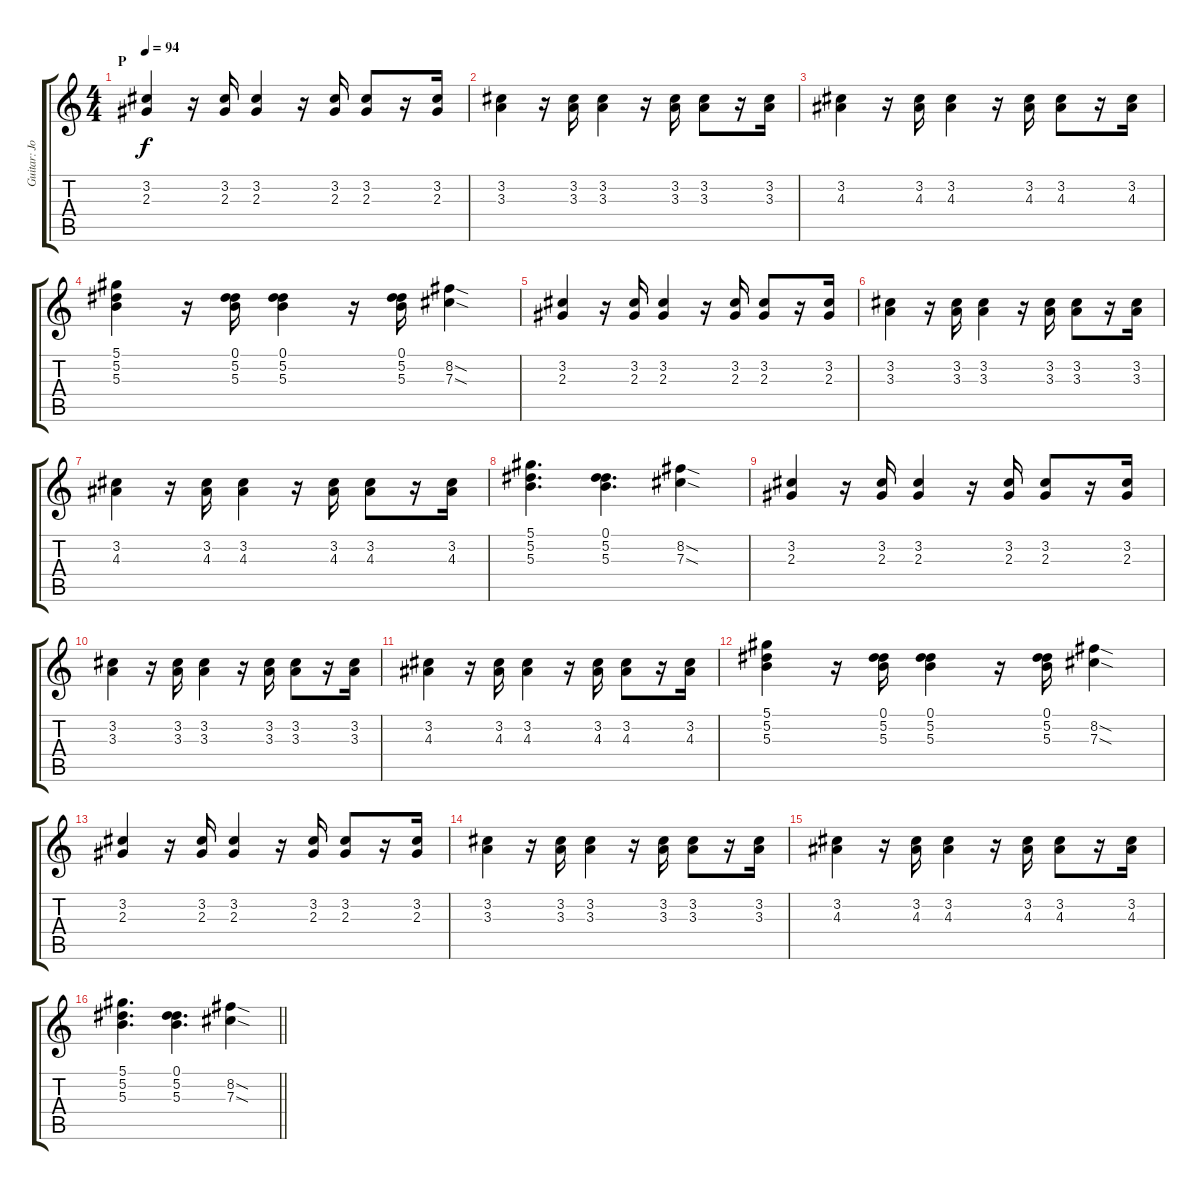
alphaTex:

\track ("Guitar: Jon" "Guitar: Jo") {instrument distortionguitar}
\staff {score tabs}
\tuning (Eb4 Bb3 Gb3 Db3 Ab2 Eb2) {hide}
\ts (4 4)
\section ("" "P")
\tempo 94
\clef g2
\ks c
(3.2 2.3).4{dy f} r.16 (3.2 2.3).16 (3.2 2.3).4 r.16 (3.2 2.3).16 (3.2 2.3).8 r.16 (3.2 2.3).16 |
(3.2 3.3).4 r.16 (3.2 3.3).16 (3.2 3.3).4 r.16 (3.2 3.3).16 (3.2 3.3).8 r.16 (3.2 3.3).16 |
(3.2 4.3).4 r.16 (3.2 4.3).16 (3.2 4.3).4 r.16 (3.2 4.3).16 (3.2 4.3).8 r.16 (3.2 4.3).16 |
(5.1 5.2 5.3).4 r.16 (0.1 5.2 5.3).16 (0.1 5.2 5.3).4 r.16 (0.1 5.2 5.3).16 (8.2{sod} 7.3{sod}).4 |
(3.2 2.3).4 r.16 (3.2 2.3).16 (3.2 2.3).4 r.16 (3.2 2.3).16 (3.2 2.3).8 r.16 (3.2 2.3).16 |
(3.2 3.3).4 r.16 (3.2 3.3).16 (3.2 3.3).4 r.16 (3.2 3.3).16 (3.2 3.3).8 r.16 (3.2 3.3).16 |
(3.2 4.3).4 r.16 (3.2 4.3).16 (3.2 4.3).4 r.16 (3.2 4.3).16 (3.2 4.3).8 r.16 (3.2 4.3).16 |
(5.1 5.2 5.3).4{d} (0.1 5.2 5.3).4{d} (8.2{sod} 7.3{sod}).4 |
(3.2 2.3).4 r.16 (3.2 2.3).16 (3.2 2.3).4 r.16 (3.2 2.3).16 (3.2 2.3).8 r.16 (3.2 2.3).16 |
(3.2 3.3).4 r.16 (3.2 3.3).16 (3.2 3.3).4 r.16 (3.2 3.3).16 (3.2 3.3).8 r.16 (3.2 3.3).16 |
(3.2 4.3).4 r.16 (3.2 4.3).16 (3.2 4.3).4 r.16 (3.2 4.3).16 (3.2 4.3).8 r.16 (3.2 4.3).16 |
(5.1 5.2 5.3).4 r.16 (0.1 5.2 5.3).16 (0.1 5.2 5.3).4 r.16 (0.1 5.2 5.3).16 (8.2{sod} 7.3{sod}).4 |
(3.2 2.3).4 r.16 (3.2 2.3).16 (3.2 2.3).4 r.16 (3.2 2.3).16 (3.2 2.3).8 r.16 (3.2 2.3).16 |
(3.2 3.3).4 r.16 (3.2 3.3).16 (3.2 3.3).4 r.16 (3.2 3.3).16 (3.2 3.3).8 r.16 (3.2 3.3).16 |
(3.2 4.3).4 r.16 (3.2 4.3).16 (3.2 4.3).4 r.16 (3.2 4.3).16 (3.2 4.3).8 r.16 (3.2 4.3).16 |
\barLineRight lightlight
(5.1 5.2 5.3).4{d} (0.1 5.2 5.3).4{d} (8.2{sod} 7.3{sod}).4
